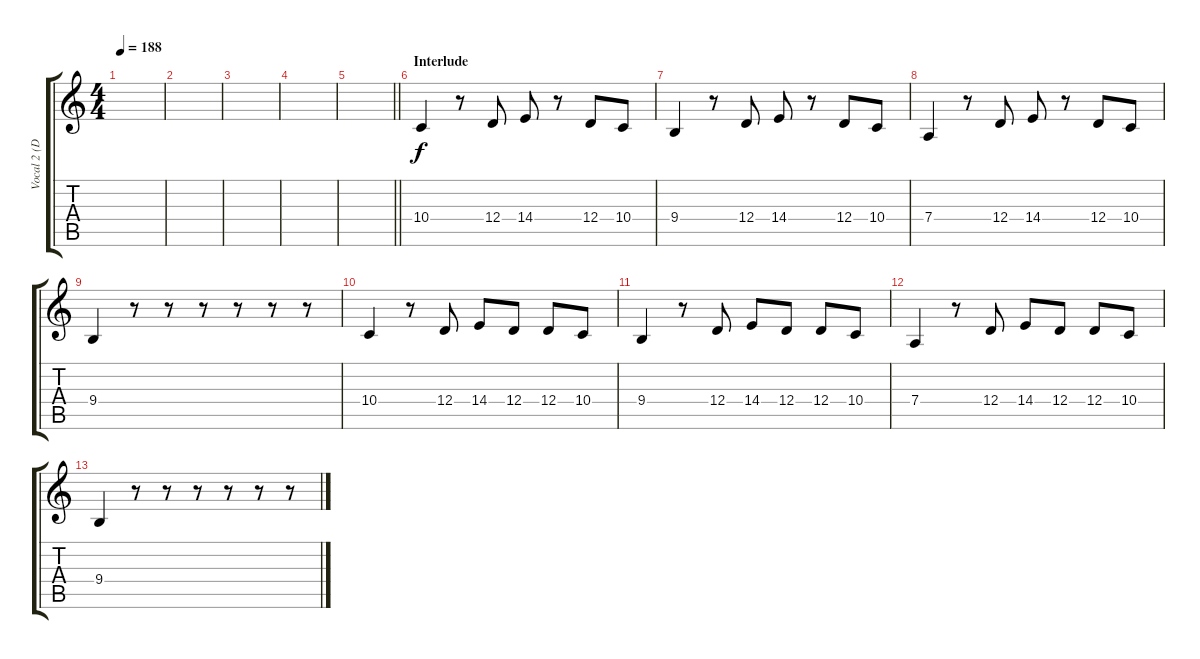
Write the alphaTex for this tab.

\track ("Vocal 2 (Dori)" "Vocal 2 (D") {instrument clarinet}
\staff {score tabs}
\tuning (E4 B3 G3 D3 A2 E2) {hide}
\ts (4 4)
\tempo 188
\clef g2
\ks c
|
|
|
|
\barLineRight lightlight
|
\section ("" "Interlude")
10.4.4 r.8 12.4.8 14.4.8 r.8 12.4.8 10.4.8 |
9.4.4 r.8 12.4.8 14.4.8 r.8 12.4.8 10.4.8 |
7.4.4 r.8 12.4.8 14.4.8 r.8 12.4.8 10.4.8 |
9.4.4 r.8 r.8 r.8 r.8 r.8 r.8 |
10.4.4 r.8 12.4.8 14.4.8 12.4.8 12.4.8 10.4.8 |
9.4.4 r.8 12.4.8 14.4.8 12.4.8 12.4.8 10.4.8 |
7.4.4 r.8 12.4.8 14.4.8 12.4.8 12.4.8 10.4.8 |
9.4.4 r.8 r.8 r.8 r.8 r.8 r.8
